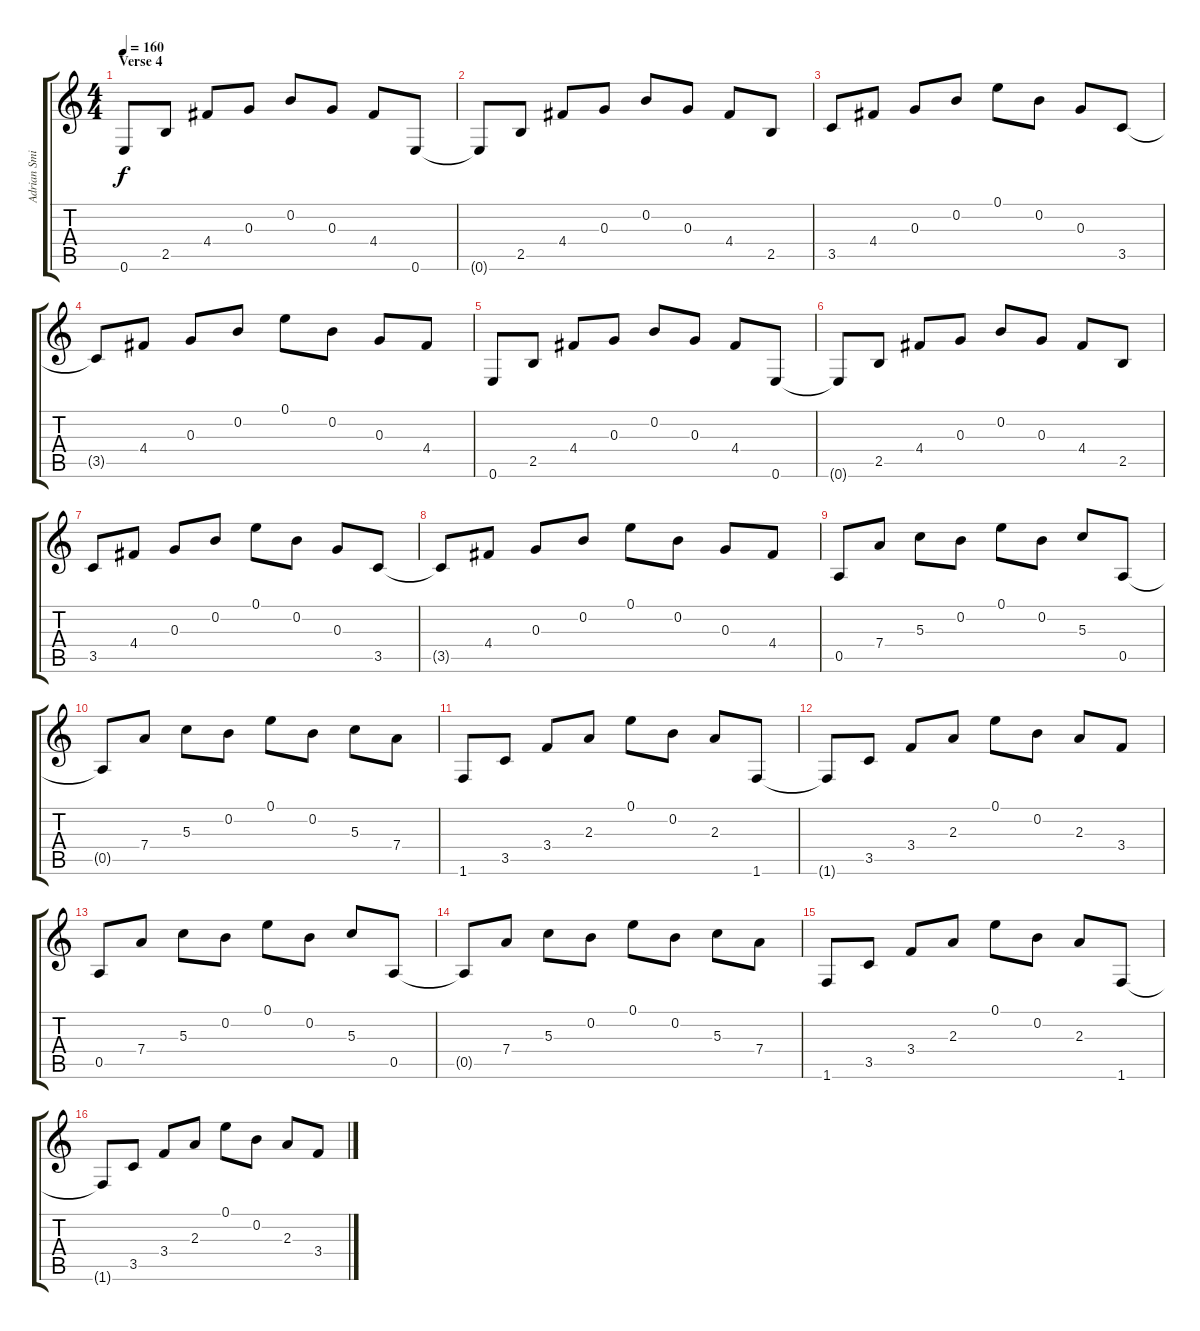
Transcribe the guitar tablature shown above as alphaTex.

\track ("Adrian Smith" "Adrian Smi") {instrument distortionguitar}
\staff {score tabs}
\tuning (E4 B3 G3 D3 A2 E2) {hide}
\ts (4 4)
\section ("" "Verse 4")
\tempo 160
\clef g2
\ks c
0.6.8{dy f} 2.5.8 4.4.8 0.3.8 0.2.8 0.3.8 4.4.8 0.6.8 |
0.6{t}.8 2.5.8 4.4.8 0.3.8 0.2.8 0.3.8 4.4.8 2.5.8 |
3.5.8 4.4.8 0.3.8 0.2.8 0.1.8 0.2.8 0.3.8 3.5.8 |
3.5{t}.8 4.4.8 0.3.8 0.2.8 0.1.8 0.2.8 0.3.8 4.4.8 |
0.6.8 2.5.8 4.4.8 0.3.8 0.2.8 0.3.8 4.4.8 0.6.8 |
0.6{t}.8 2.5.8 4.4.8 0.3.8 0.2.8 0.3.8 4.4.8 2.5.8 |
3.5.8 4.4.8 0.3.8 0.2.8 0.1.8 0.2.8 0.3.8 3.5.8 |
3.5{t}.8 4.4.8 0.3.8 0.2.8 0.1.8 0.2.8 0.3.8 4.4.8 |
0.5.8 7.4.8 5.3.8 0.2.8 0.1.8 0.2.8 5.3.8 0.5.8 |
0.5{t}.8 7.4.8 5.3.8 0.2.8 0.1.8 0.2.8 5.3.8 7.4.8 |
1.6.8 3.5.8 3.4.8 2.3.8 0.1.8 0.2.8 2.3.8 1.6.8 |
1.6{t}.8 3.5.8 3.4.8 2.3.8 0.1.8 0.2.8 2.3.8 3.4.8 |
0.5.8 7.4.8 5.3.8 0.2.8 0.1.8 0.2.8 5.3.8 0.5.8 |
0.5{t}.8 7.4.8 5.3.8 0.2.8 0.1.8 0.2.8 5.3.8 7.4.8 |
1.6.8 3.5.8 3.4.8 2.3.8 0.1.8 0.2.8 2.3.8 1.6.8 |
1.6{t}.8 3.5.8 3.4.8 2.3.8 0.1.8 0.2.8 2.3.8 3.4.8
